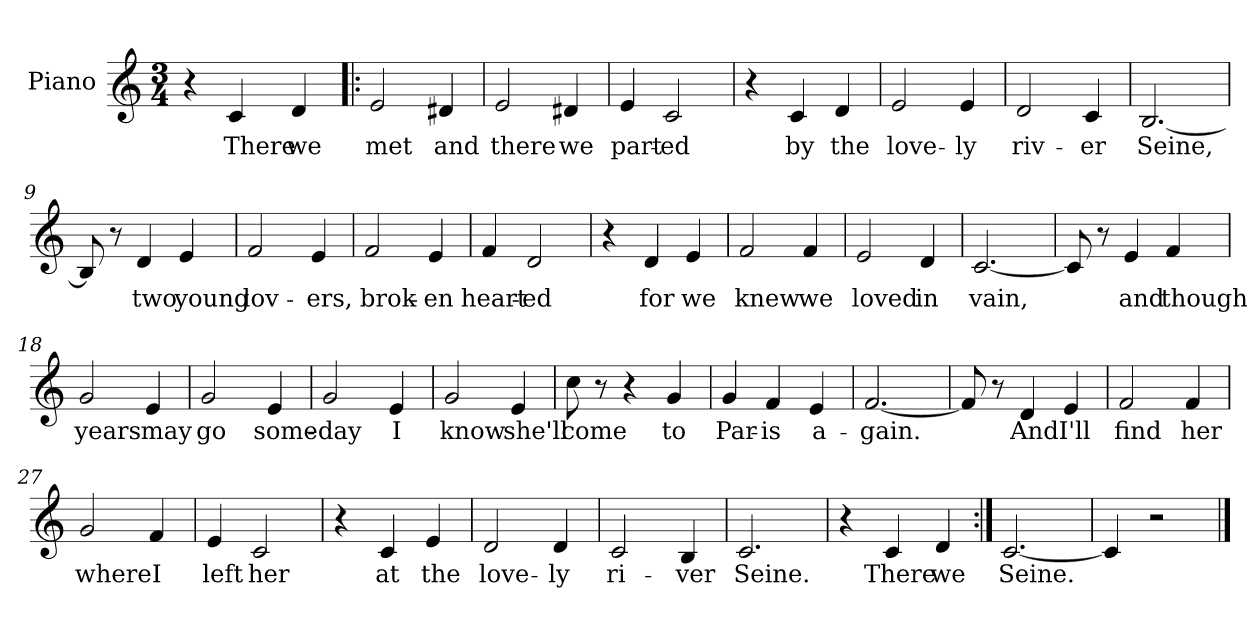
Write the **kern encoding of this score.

**kern	**text
*part1	*part1
*staff1	*staff1
*I"Piano	*
*I'Pno.	*
*clefG2	*
*k[]	*
*C:	*
*M3/4	*
=1	=1
4r	.
4c/	There
4d/	we
=2!|:	=2!|:
2e/	met
4d#X/	and
=3	=3
2e/	there
4d#X/	we
=4	=4
4e/	part-
2c/	-ed
=5	=5
4r	.
4c/	by
4d/	the
=6	=6
2e/	love-
4e/	-ly
!!LO:LB:g=z
=7	=7
2d/	riv-
4c/	-er
=8	=8
[2.B/	Seine,
=9	=9
8B/]	.
8r	.
4d/	two
4e/	young
=10	=10
2f/	lov-
4e/	-ers,
=11	=11
2f/	brok-
4e/	-en
=12	=12
4f/	heart-
2d/	-ed
!!LO:LB:g=z
=13	=13
4r	.
4d/	for
4e/	we
=14	=14
2f/	knew
4f/	we
=15	=15
2e/	loved
4d/	in
=16	=16
[2.c/	vain,
=17	=17
8c/]	.
8r	.
4e/	and
4f/	though
=18	=18
2g/	years
4e/	may
!!LO:LB:g=z
=19	=19
2g/	go
4e/	some-
=20	=20
2g/	-day
4e/	I
=21	=21
2g/	know
4e/	she'll
=22	=22
8cc\	come
8r	.
4r	.
4g/	to
=23	=23
4g/	Par-
4f/	-is
4e/	a-
=24	=24
[2.f/	-gain.
!!LO:LB:g=z
=25	=25
8f/]	.
8r	.
4d/	And
4e/	I'll
=26	=26
2f/	find
4f/	her
=27	=27
2g/	where
4f/	I
=28	=28
4e/	left
2c/	her
=29	=29
4r	.
4c/	at
4e/	the
=30	=30
2d/	love-
4d/	-ly
=31	=31
2c/	ri-
4B/	-ver
!!LO:LB:g=z
=32	=32
2.c/	Seine.
=33	=33
4r	.
4c/	There
4d/	we
=34:|!	=34:|!
[2.c/	Seine.
=35	=35
4c/]	.
2r	.
==	==
*-	*-
